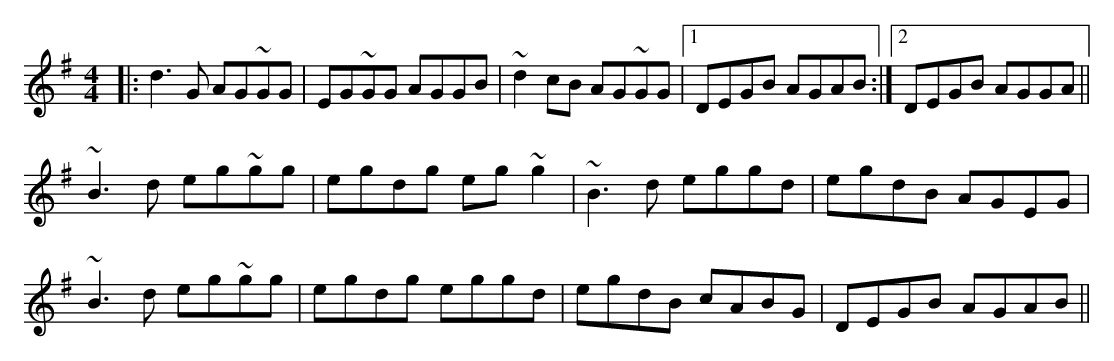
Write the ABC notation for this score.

X:1
M:4/4
K:G
|:d3G AG~GG|EG~GG AGGB|~d2cB AG~GG|1 DEGB AGAB:|2 DEGB AGGA||
~B3d eg~gg|egdg eg~g2|~B3d eggd|egdB AGEG|
~B3d eg~gg|egdg eggd|egdB cABG|DEGB AGAB||
